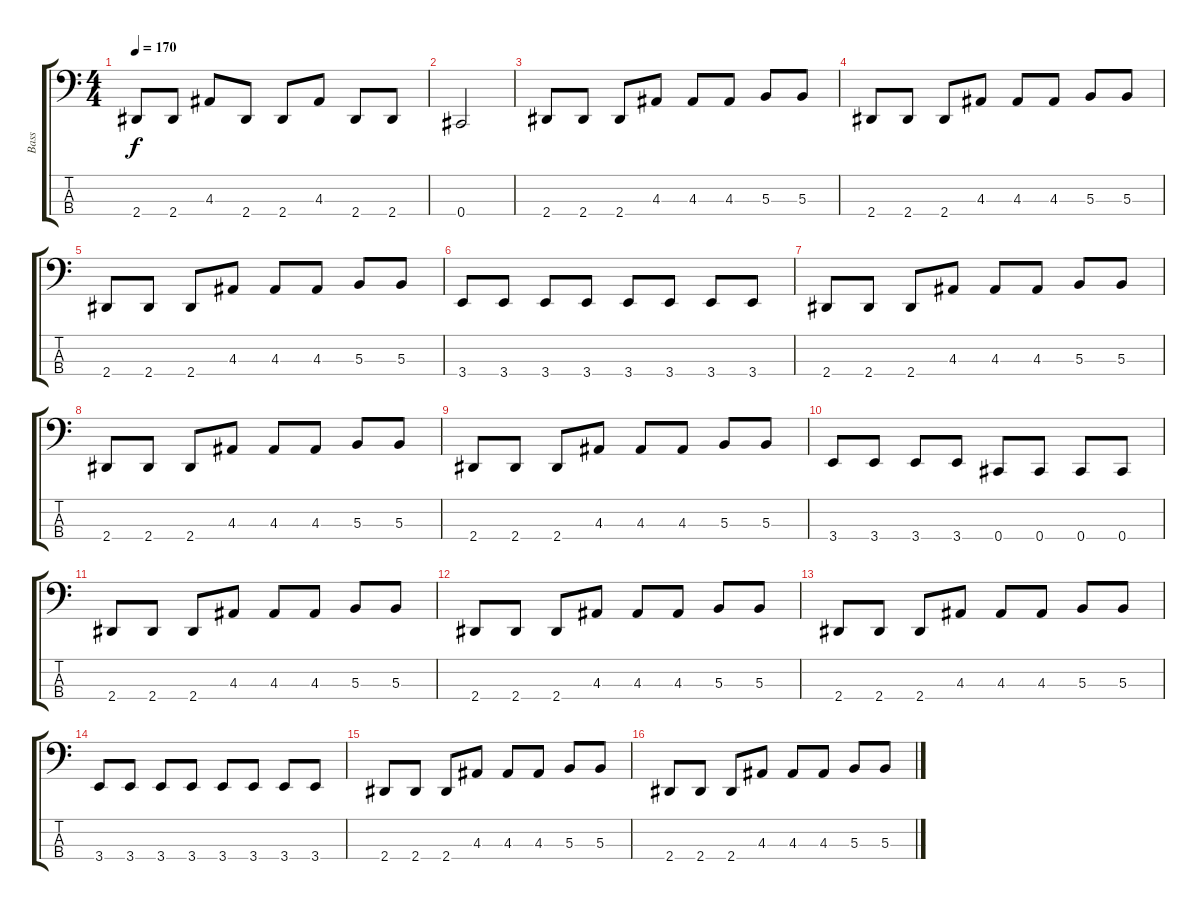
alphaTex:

\track ("Bass" "Bass") {instrument electricbasspick}
\staff {score tabs}
\tuning (E2 B1 Gb1 Db1) {hide}
\ts (4 4)
\tempo 170
\clef f4
\ks c
2.4.8{dy f} 2.4.8 4.3.8 2.4.8 2.4.8 4.3.8 2.4.8 2.4.8 |
0.4.2 |
2.4.8 2.4.8 2.4.8 4.3.8 4.3.8 4.3.8 5.3.8 5.3.8 |
2.4.8 2.4.8 2.4.8 4.3.8 4.3.8 4.3.8 5.3.8 5.3.8 |
2.4.8 2.4.8 2.4.8 4.3.8 4.3.8 4.3.8 5.3.8 5.3.8 |
3.4.8 3.4.8 3.4.8 3.4.8 3.4.8 3.4.8 3.4.8 3.4.8 |
2.4.8 2.4.8 2.4.8 4.3.8 4.3.8 4.3.8 5.3.8 5.3.8 |
2.4.8 2.4.8 2.4.8 4.3.8 4.3.8 4.3.8 5.3.8 5.3.8 |
2.4.8 2.4.8 2.4.8 4.3.8 4.3.8 4.3.8 5.3.8 5.3.8 |
3.4.8 3.4.8 3.4.8 3.4.8 0.4.8 0.4.8 0.4.8 0.4.8 |
2.4.8 2.4.8 2.4.8 4.3.8 4.3.8 4.3.8 5.3.8 5.3.8 |
2.4.8 2.4.8 2.4.8 4.3.8 4.3.8 4.3.8 5.3.8 5.3.8 |
2.4.8 2.4.8 2.4.8 4.3.8 4.3.8 4.3.8 5.3.8 5.3.8 |
3.4.8 3.4.8 3.4.8 3.4.8 3.4.8 3.4.8 3.4.8 3.4.8 |
2.4.8 2.4.8 2.4.8 4.3.8 4.3.8 4.3.8 5.3.8 5.3.8 |
2.4.8 2.4.8 2.4.8 4.3.8 4.3.8 4.3.8 5.3.8 5.3.8
